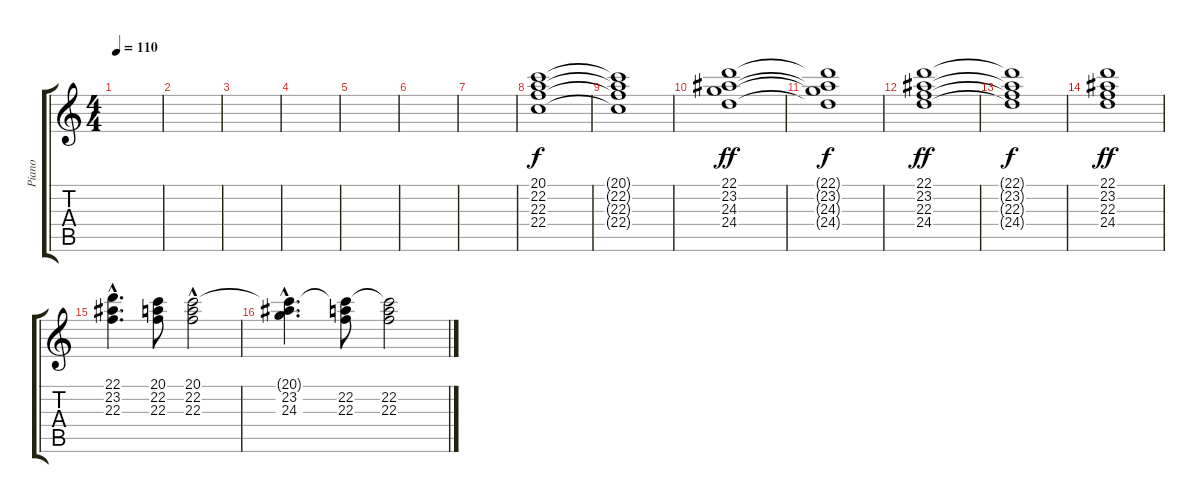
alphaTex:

\track ("Piano" "Piano") {instrument acousticgrandpiano}
\staff {score tabs}
\tuning (E4 B3 G3 D3 A2 E2) {hide}
\ts (4 4)
\tempo 110
\clef g2
\ks c
|
|
|
|
|
|
|
(20.1 22.2 22.3 22.4).1 |
(20.1{t} 22.2{t} 22.3{t} 22.4{t}).1{dy f} |
(22.1 23.2 24.3 24.4).1{dy ff} |
(22.1{t} 23.2{t} 24.3{t} 24.4{t}).1{dy f} |
(22.1 23.2 22.3 24.4).1{dy ff} |
(22.1{t} 23.2{t} 22.3{t} 24.4{t}).1{dy f} |
(22.1 23.2 22.3 24.4).1{dy ff} |
(22.1{hac} 23.2{hac} 22.3{hac}).4{d} (20.1 22.2 22.3).8 (20.1 22.2{hac} 22.3{hac}).2 |
(20.1{hac t} 23.2{hac} 24.3{hac}).4{d} (20.1{t} 22.2 22.3).8 (20.1{t} 22.2 22.3).2
